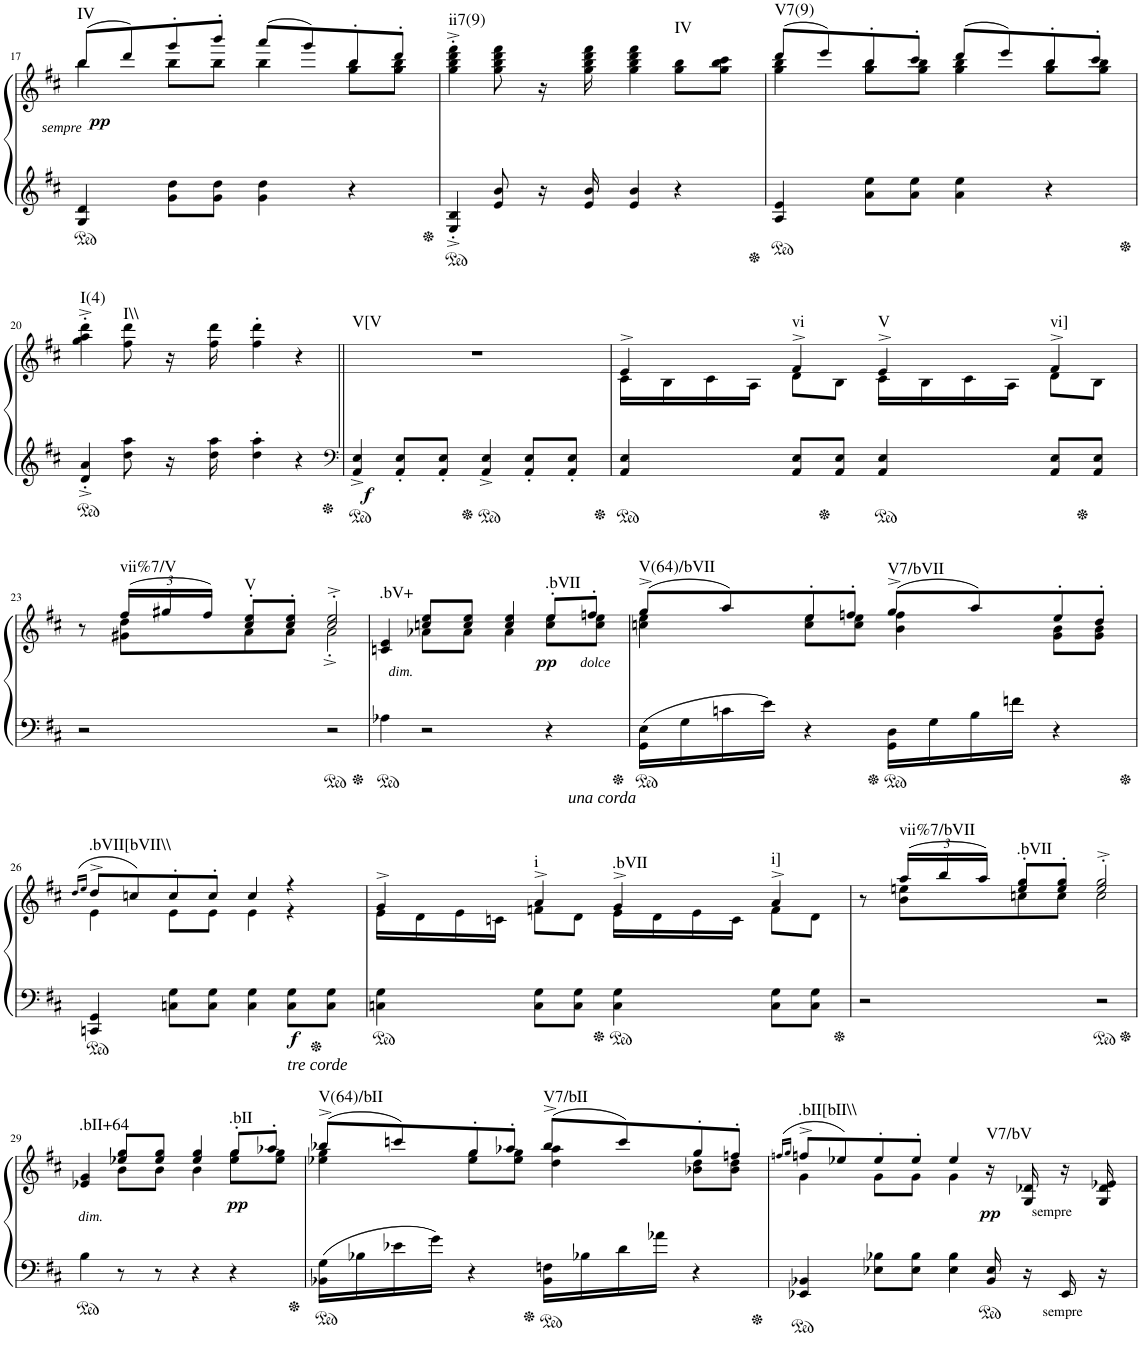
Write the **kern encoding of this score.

**kern	**kern	**dynam	**harte
*part1	*part1	*part1	*part1
*staff2	*staff1	*staff1/2	*
*I"Piano	*	*	*
*I'Pno	*	*	*
!!LO:PB:g=z
*clefG2	*clefG2	*	*
*k[f#c#]	*k[f#c#]	*	*
*M4/4	*M4/4	*	*
*met(c)	*met(c)	*	*
=17	=17	=17	=17
*	*^	*	*
!	!	!	!LO:DY:b	!
!	!	!	!LO:DY:n=1:b	!LO:H:kt=IV
4G/ 4d/	(8bb/L	4bb\	other-dynamics pp	N
.	8ddd/)	.	.	.
8g\ 8dd\L	8ggg'/	8bb\L	.	.
8g\ 8dd\J	8bbb'/J	8bb\J	.	.
4g\ 4dd\	(8aaa/L	4bb\	.	.
.	8ggg/)	.	.	.
4r	8bb'/	8gg\ 8bb\L	.	.
.	8ddd'/J	8gg\ 8bb\J	.	.
=18	=18	=18	=18	=18
!	!	!	!	!LO:H:kt=ii7(9)
*	*v	*v	*	*
4E/'^ 4B/'^	4gg\'^ 4bb\'^ 4ddd\'^ 4fff#\'^	.	N
8e/ 8b/	8gg\ 8bb\ 8ddd\ 8fff#\	.	.
16r	16r	.	.
16e/ 16b/	16gg\ 16bb\ 16ddd\ 16fff#\	.	.
4e/ 4b/	4gg\ 4bb\ 4ddd\ 4fff#\	.	.
!	!	!	!LO:H:kt=IV
4r	8gg\ 8bb\L	.	N
.	8gg\ 8bb\ 8ccc#\J	.	.
=19	=19	=19	=19
*	*^	*	*
!	!	!	!	!LO:H:kt=V7(9)
4A/ 4e/	(8ddd/L	4gg\ 4bb\	.	N
.	8eee/)	.	.	.
8a\ 8ee\L	8bb'/	8gg\ 8bb\L	.	.
8a\ 8ee\J	8ccc#'/J	8gg\ 8bb\J	.	.
4a\ 4ee\	(8ddd/L	4gg\ 4bb\	.	.
.	8eee/)	.	.	.
4r	8bb'/	8gg\ 8bb\L	.	.
.	8ccc#'/J	8gg\ 8bb\J	.	.
!!LO:LB:g=z
=20	=20	=20	=20	=20
!	!	!	!	!LO:H:kt=I(4)
*	*v	*v	*	*
4d/'^ 4a/'^	4gg\'^ 4aa\'^ 4ddd\'^	.	N
8dd\ 8aa\	8ff#\ 8ddd\	.	.
16r	16r	.	.
16dd\ 16aa\	16ff#\ 16ddd\	.	.
4dd\' 4aa\'	4ff#\' 4ddd\'	.	.
4r	4r	.	.
=21||	=21||	=21||	=21||
*clefF4	*	*	*
!	!	!LO:DY:b=2	!LO:H:kt=V[V
4AA/^ 4E/^	1r	f	N
8AA/' 8E/'L	.	.	.
8AA/' 8E/'J	.	.	.
4AA/^ 4E/^	.	.	.
8AA/' 8E/'L	.	.	.
8AA/' 8E/'J	.	.	.
=22	=22	=22	=22
*	*^	*	*
4AA/ 4E/	4e^/	16c#\LL	.	.
.	.	16B\	.	.
.	.	16c#\	.	.
.	.	16A\JJ	.	.
!	!	!	!	!LO:H:kt=vi
8AA/ 8E/L	4f#^/	8d\L	.	N
8AA/ 8E/J	.	8B\J	.	.
!	!	!	!	!LO:H:kt=V
4AA/ 4E/	4e^/	16c#\LL	.	N
.	.	16B\	.	.
.	.	16c#\	.	.
.	.	16A\JJ	.	.
!	!	!	!	!LO:H:kt=vi]
8AA/ 8E/L	4f#^/	8d\L	.	N
8AA/ 8E/J	.	8B\J	.	.
!!LO:LB:g=z	!!
=23	=23	=23	=23	=23
2r	8r	8ryy	.	.
*	*Xbrackettup	*	*	*
!	!	!	!	!LO:H:kt=vii%7/V
.	(24ff#/LL	8g#X\ 8dd\L	.	N
.	24gg#X/	.	.	.
.	24ff#/JJ)	.	.	.
!	!	!	!	!LO:H:kt=V
.	8cc#/' 8ee/'L	8a\	.	N
.	8cc#/' 8ee/'J	8a\J	.	.
2r	2cc#/'^ 2ee/'^	2a'^\	.	.
=24	=24	=24	=24	=24
!	!	!	!LO:DY:b	!LO:H:kt=.bV+
4A-X\	4cn/ 4e/	4ryy	other-dynamics	N
2r	8ccn/ 8ee/L	8a-X\L	.	.
.	8cc/ 8ee/J	8a-\J	.	.
.	4cc/ 4ee/	4a-\	.	.
!LO:TX:b:i:t=una corda	!	!	!	!
!	!	!	!LO:DY:b	!LO:H:kt=.bVII
4r	8ee'/L	8cc\ 8ee\L	pp	N
!	!	!	!LO:DY:b	!
.	8ffn'/J	8cc\ 8ee\J	other-dynamics	.
=25	=25	=25	=25	=25
!	!	!	!	!LO:H:kt=V(64)/bVII
16GG\ 16E\LL	(8gg^/L	4ccn\ 4ee\	.	N
16G\	.	.	.	.
16cn\	8aa/)	.	.	.
16e\JJ	.	.	.	.
4r	8ee'/	8cc\ 8ee\L	.	.
.	8ffn'/J	8cc\ 8ee\J	.	.
!	!	!	!	!LO:H:kt=V7/bVII
16GG\ 16D\LL	(8gg^/L	4b\ 4ff\	.	N
16G\	.	.	.	.
16B\	8aa/)	.	.	.
16fn\JJ	.	.	.	.
4r	8ee'/	8g\ 8b\L	.	.
.	8dd'/J	8g\ 8b\J	.	.
!!LO:LB:g=z	!!
=26	=26	=26	=26	=26
.	(16qdd/LL	.	.	.
.	16qee/JJ	.	.	.
!	!	!	!	!LO:H:kt=.bVII[bVII\\
4CCn/ 4GG/	8dd^/L	4e\	.	N
.	8ccn/)	.	.	.
8Cn\ 8G\L	8cc'/	8e\L	.	.
8C\ 8G\J	8cc'/J	8e\J	.	.
4C\ 4G\	4cc/	4e\	.	.
!LO:TX:b:i:t=tre corde	!	!	!	!
!	!	!	!LO:DY:b=2	!
8C\ 8G\L	4r	4r	f	.
8C\ 8G\J	.	.	.	.
=27	=27	=27	=27	=27
4Cn\ 4G\	4g^/	16e\LL	.	.
.	.	16d\	.	.
.	.	16e\	.	.
.	.	16cn\JJ	.	.
!	!	!	!	!LO:H:kt=i
8C\ 8G\L	4a^/	8fn\L	.	N
8C\ 8G\J	.	8d\J	.	.
!	!	!	!	!LO:H:kt=.bVII
4C\ 4G\	4g^/	16e\LL	.	N
.	.	16d\	.	.
.	.	16e\	.	.
.	.	16c\JJ	.	.
!	!	!	!	!LO:H:kt=i]
8C\ 8G\L	4a^/	8f\L	.	N
8C\ 8G\J	.	8d\J	.	.
=28	=28	=28	=28	=28
2r	8r	8ryy	.	.
!	!	!	!	!LO:H:kt=vii%7/bVII
.	(24aa/LL	8b\ 8een\L	.	N
.	24bb/	.	.	.
.	24aa/JJ)	.	.	.
!	!	!	!	!LO:H:kt=.bVII
.	8ee/' 8gg/'L	8ccn\	.	N
.	8ee/' 8gg/'J	8cc\J	.	.
2r	2ee/'^ 2gg/'^	2cc\	.	.
!!LO:LB:g=z	!!
=29	=29	=29	=29	=29
!	!	!	!LO:DY:b	!LO:H:kt=.bII+64
4B\	4e-X/ 4g/	4ryy	other-dynamics	N
8r	8ee-X/ 8gg/L	8b\L	.	.
8r	8ee-/ 8gg/J	8b\J	.	.
4r	4ee-/ 4gg/	4b\	.	.
!	!	!	!LO:DY:b	!LO:H:kt=.bII
4r	8gg'/L	8ee-\ 8gg\L	pp	N
.	8aa-X'/J	8ee-\ 8gg\J	.	.
=30	=30	=30	=30	=30
!	!	!	!	!LO:H:kt=V(64)/bII
16BB-X\ 16G\LL	(8bb-X^/L	4ee-X\ 4gg\	.	N
16B-X\	.	.	.	.
16e-X\	8cccn/)	.	.	.
16g\JJ	.	.	.	.
4r	8gg'/	8ee-\ 8gg\L	.	.
.	8aa-X'/J	8ee-\ 8gg\J	.	.
!	!	!	!	!LO:H:kt=V7/bII
16BB-\ 16Fn\LL	(8bb-^/L	4dd\ 4aa-\	.	N
16B-X\	.	.	.	.
16d\	8ccc/)	.	.	.
16a-X\JJ	.	.	.	.
4r	8gg'/	8b-X\ 8dd\L	.	.
.	8ffn'/J	8b-\ 8dd\J	.	.
=31	=31	=31	=31	=31
.	(16qffn/LL	.	.	.
.	16qgg/JJ	.	.	.
!	!	!	!	!LO:H:kt=.bII[bII\\
4EE-X/ 4BB-X/	8ffn^/L	4g\	.	N
.	8ee-X/)	.	.	.
8E-X\ 8B-X\L	8ee-'/	8g\L	.	.
8E-\ 8B-\J	8ee-'/J	8g\J	.	.
4E-\ 4B-\	4ee-/	4g\	.	.
!	!	!	!LO:DY:b	!LO:H:kt=V7/bV
16BB-/ 16E-/	16r	4ryy	pp	N
!	!LO:TX:b:t=sempre	!	!	!
16r	16G/ 16d-X/	.	.	.
!LO:TX:b:t=sempre	!	!	!	!
16EE-/	16r	.	.	.
16r	16G/ 16d-/ 16e-X/	.	.	.
*	*v	*v	*	*
=	=	=	=
*-	*-	*-	*-
